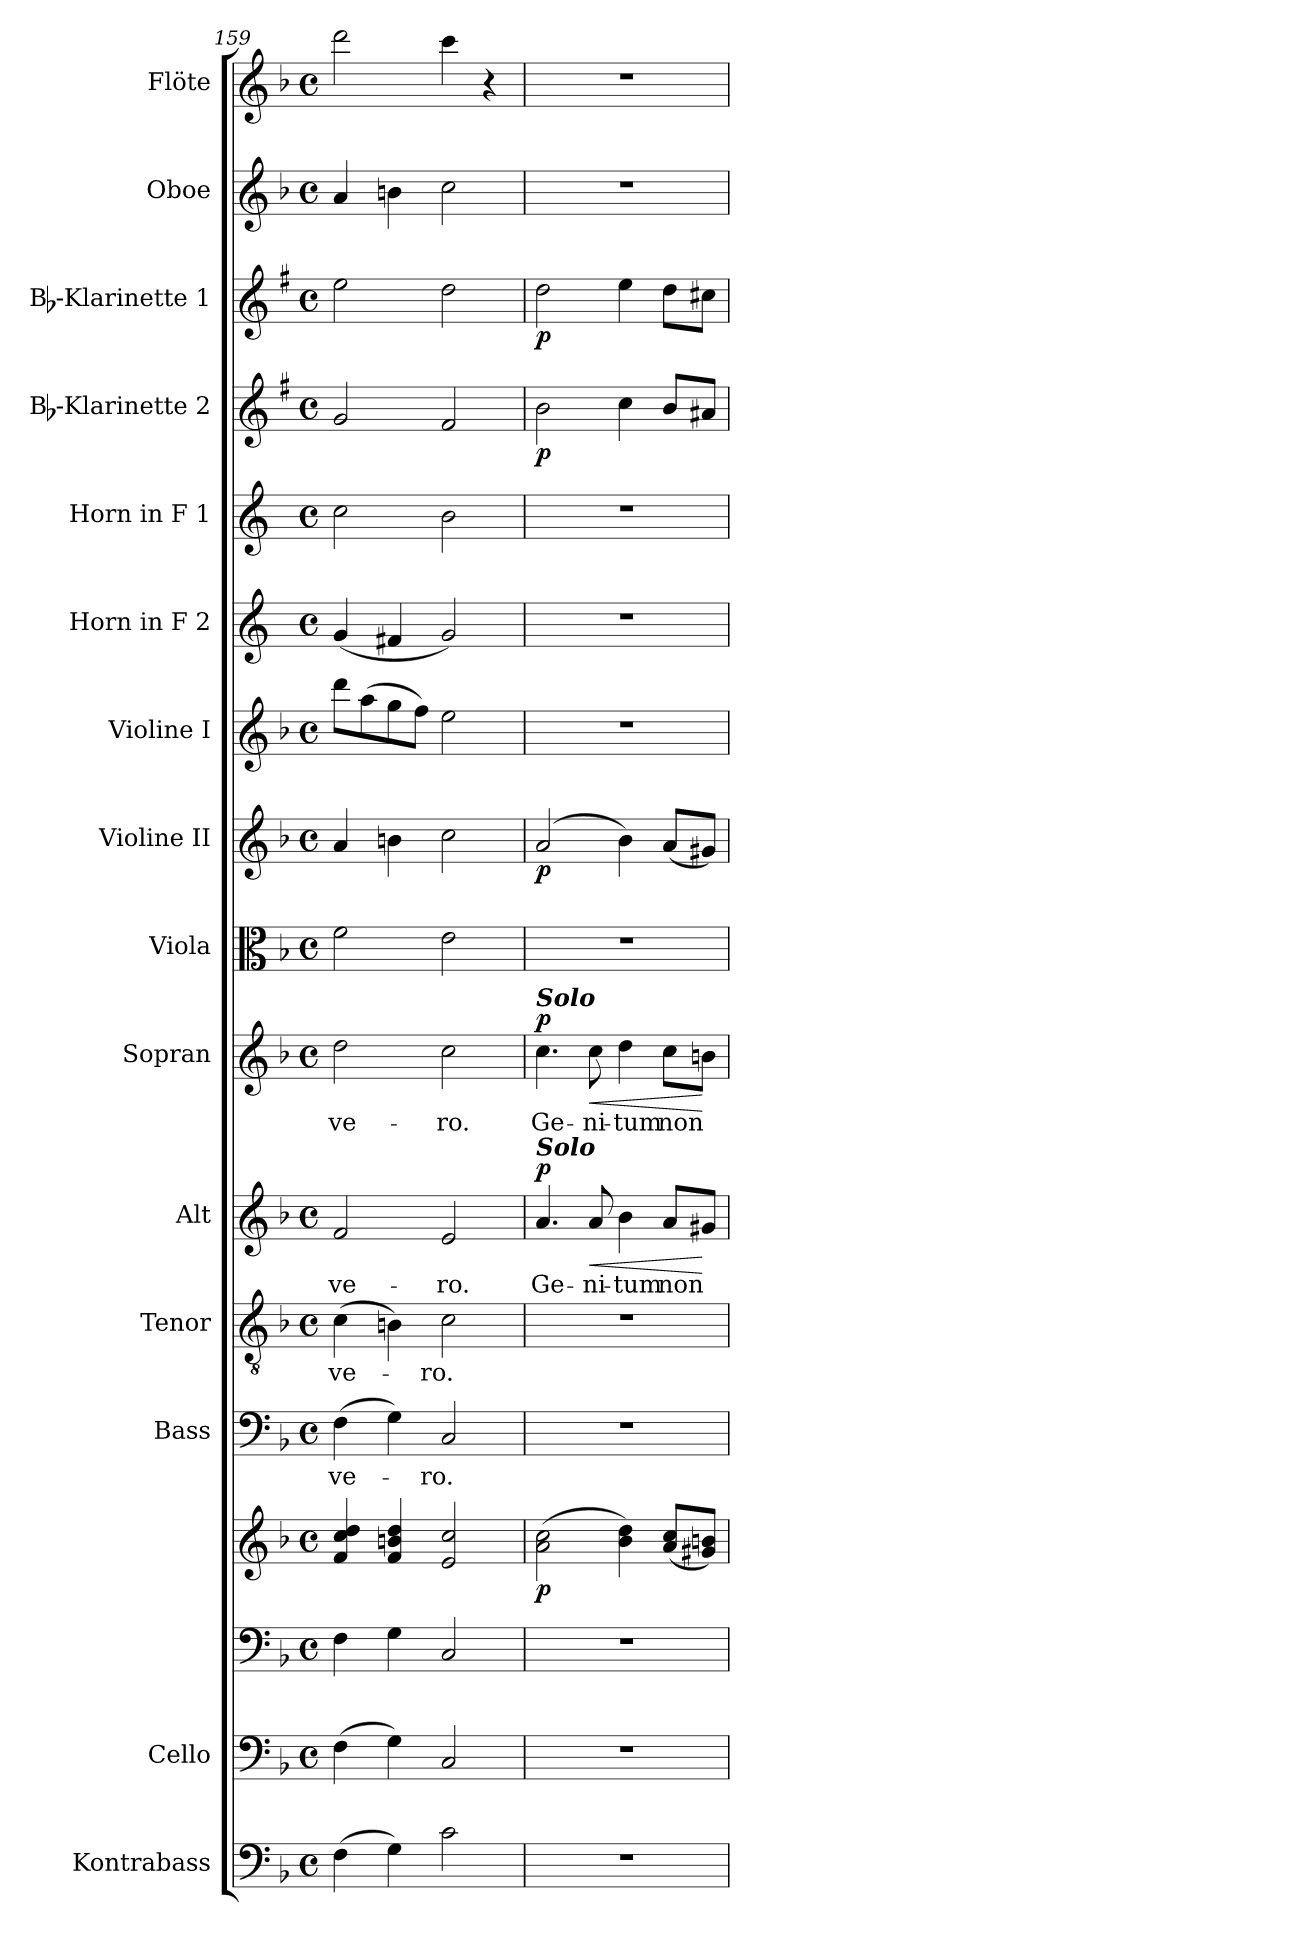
**kern	**kern	**kern	**kern	**dynam	**kern	**text	**kern	**text	**kern	**text	**dynam	**kern	**text	**dynam	**kern	**kern	**dynam	**kern	**kern	**kern	**kern	**dynam	**kern	**dynam	**kern	**kern
*part16	*part15	*part14	*part14	*part14	*part13	*part13	*part12	*part12	*part11	*part11	*part11	*part10	*part10	*part10	*part9	*part8	*part8	*part7	*part6	*part5	*part4	*part4	*part3	*part3	*part2	*part1
*staff17	*staff16	*staff15	*staff14	*staff14/15	*staff13	*staff13	*staff12	*staff12	*staff11	*staff11	*staff11	*staff10	*staff10	*staff10	*staff9	*staff8	*staff8	*staff7	*staff6	*staff5	*staff4	*staff4	*staff3	*staff3	*staff2	*staff1
*I"Kontrabass	*I"Cello	*	*	*	*I"Bass	*	*I"Tenor	*	*I"Alt	*	*	*I"Sopran	*	*	*I"Viola	*I"Violine II	*	*I"Violine I	*I"Horn in F 2	*I"Horn in F 1	*I"Bb-Klarinette 2	*	*I"Bb-Klarinette 1	*	*I"Oboe	*I"Flöte
*I'Kb.	*	*	*	*	*I'B.	*	*I'T.	*	*I'A.	*	*	*I'S.	*	*	*I'Vla.	*I'Vl. II	*	*I'Vl. I	*	*	*I'Bb Kl. 2	*	*I'Bb Kl. 1	*	*I'Ob.	*I'Fl.
*clefF4	*clefF4	*clefF4	*clefG2	*	*clefF4	*	*clefGv2	*	*clefG2	*	*	*clefG2	*	*	*clefC3	*clefG2	*	*clefG2	*clefG2	*clefG2	*clefG2	*	*clefG2	*	*clefG2	*clefG2
*ITrd7c12	*	*	*	*	*	*	*	*	*	*	*	*	*	*	*	*	*	*	*ITrd4c7	*ITrd4c7	*ITrd1c2	*	*ITrd1c2	*	*	*
*k[b-]	*k[b-]	*k[b-]	*k[b-]	*	*k[b-]	*	*k[b-]	*	*k[b-]	*	*	*k[b-]	*	*	*k[b-]	*k[b-]	*	*k[b-]	*k[b-]	*k[b-]	*k[b-]	*	*k[b-]	*	*k[b-]	*k[b-]
*F:	*F:	*F:	*F:	*	*F:	*	*F:	*	*F:	*	*	*F:	*	*	*F:	*F:	*	*F:	*F:	*F:	*F:	*	*F:	*	*F:	*F:
*M4/4	*M4/4	*M4/4	*M4/4	*	*M4/4	*	*M4/4	*	*M4/4	*	*	*M4/4	*	*	*M4/4	*M4/4	*	*M4/4	*M4/4	*M4/4	*M4/4	*	*M4/4	*	*M4/4	*M4/4
*met(c)	*met(c)	*met(c)	*met(c)	*	*met(c)	*	*met(c)	*	*met(c)	*	*	*met(c)	*	*	*met(c)	*met(c)	*	*met(c)	*met(c)	*met(c)	*met(c)	*	*met(c)	*	*met(c)	*met(c)
=159	=159	=159	=159	=159	=159	=159	=159	=159	=159	=159	=159	=159	=159	=159	=159	=159	=159	=159	=159	=159	=159	=159	=159	=159	=159	=159
!	!	!	!	!	!	!LO:LY:b	!	!LO:LY:b	!	!LO:LY:b	!	!	!LO:LY:b	!	!	!	!	!	!	!	!	!	!	!	!	!
(>4FF\	(>4F\	4F\	4f/ 4cc/ 4dd/	.	(>4F\	ve-	(>4c\	ve-	2f/	ve-	.	2dd\	ve-	.	2f\	4a/	.	8ddd\L	(<4c/	2f\	2f/	.	2dd\	.	4a/	2ddd\
.	.	.	.	.	.	.	.	.	.	.	.	.	.	.	.	.	.	(>8aa\	.	.	.	.	.	.	.	.
4GG\)	4G\)	4G\	4f/ 4bn/ 4dd/	.	4G\)	.	4Bn\)	.	.	.	.	.	.	.	.	4bn\	.	8gg\	4Bn/	.	.	.	.	.	4bn\	.
.	.	.	.	.	.	.	.	.	.	.	.	.	.	.	.	.	.	8ff\J)	.	.	.	.	.	.	.	.
!	!	!	!	!	!	!LO:LY:b	!	!LO:LY:b	!	!LO:LY:b	!	!	!LO:LY:b	!	!	!	!	!	!	!	!	!	!	!	!	!
2C\	2C/	2C/	2e/ 2cc/	.	2C/	-ro.	2c\	-ro.	2e/	-ro.	.	2cc\	-ro.	.	2e\	2cc\	.	2ee\	2c/)	2e\	2e/	.	2cc\	.	2cc\	4ccc\
.	.	.	.	.	.	.	.	.	.	.	.	.	.	.	.	.	.	.	.	.	.	.	.	.	.	4r
=160	=160	=160	=160	=160	=160	=160	=160	=160	=160	=160	=160	=160	=160	=160	=160	=160	=160	=160	=160	=160	=160	=160	=160	=160	=160	=160
!	!	!	!	!	!	!	!	!	!	!	!	!LO:TX:a:Bi:t=Solo	!	!	!	!	!	!	!	!	!	!	!	!	!	!
!	!	!	!	!	!	!	!	!	!LO:TX:a:Bi:t=Solo	!	!	!	!	!	!	!	!	!	!	!	!	!	!	!	!	!
!	!	!	!	!LO:DY:b	!	!	!	!	!	!LO:LY:b	!LO:DY:a	!	!LO:LY:b	!LO:DY:a	!	!	!LO:DY:b	!	!	!	!	!LO:DY:b	!	!LO:DY:b	!	!
1r	1r	1r	(>2a\ 2cc\	p	1r	.	1r	.	4.a/	Ge-	p	4.cc\	Ge-	p	1r	(2a/	p	1r	1r	1r	2a\	p	2cc\	p	1r	1r
!	!	!	!	!	!	!	!	!	!	!LO:LY:b	!LO:HP:b	!	!LO:LY:b	!LO:HP:b	!	!	!	!	!	!	!	!	!	!	!	!
.	.	.	.	.	.	.	.	.	8a/	-ni-	<	8cc\	-ni-	<	.	.	.	.	.	.	.	.	.	.	.	.
!	!	!	!	!	!	!	!	!	!	!LO:LY:b	!	!	!LO:LY:b	!	!	!	!	!	!	!	!	!	!	!	!	!
.	.	.	4b-\ 4dd\)	.	.	.	.	.	4b-\	-tum	.	4dd\	-tum	.	.	4b-\)	.	.	.	.	4b-\	.	4dd\	.	.	.
!	!	!	!	!	!	!	!	!	!	!LO:LY:b	!	!	!LO:LY:b	!	!	!	!	!	!	!	!	!	!	!	!	!
.	.	.	(<8a/ 8cc/L	.	.	.	.	.	8a/L	non	.	8cc\L	non	.	.	(<8a/L	.	.	.	.	8a/L	.	8cc\L	.	.	.
.	.	.	8g#X/ 8bn/J)	.	.	.	.	.	8g#X/J	.	[	8bn\J	.	[	.	8g#X/J)	.	.	.	.	8g#X/J	.	8bn\J	.	.	.
=	=	=	=	=	=	=	=	=	=	=	=	=	=	=	=	=	=	=	=	=	=	=	=	=	=	=
*-	*-	*-	*-	*-	*-	*-	*-	*-	*-	*-	*-	*-	*-	*-	*-	*-	*-	*-	*-	*-	*-	*-	*-	*-	*-	*-
